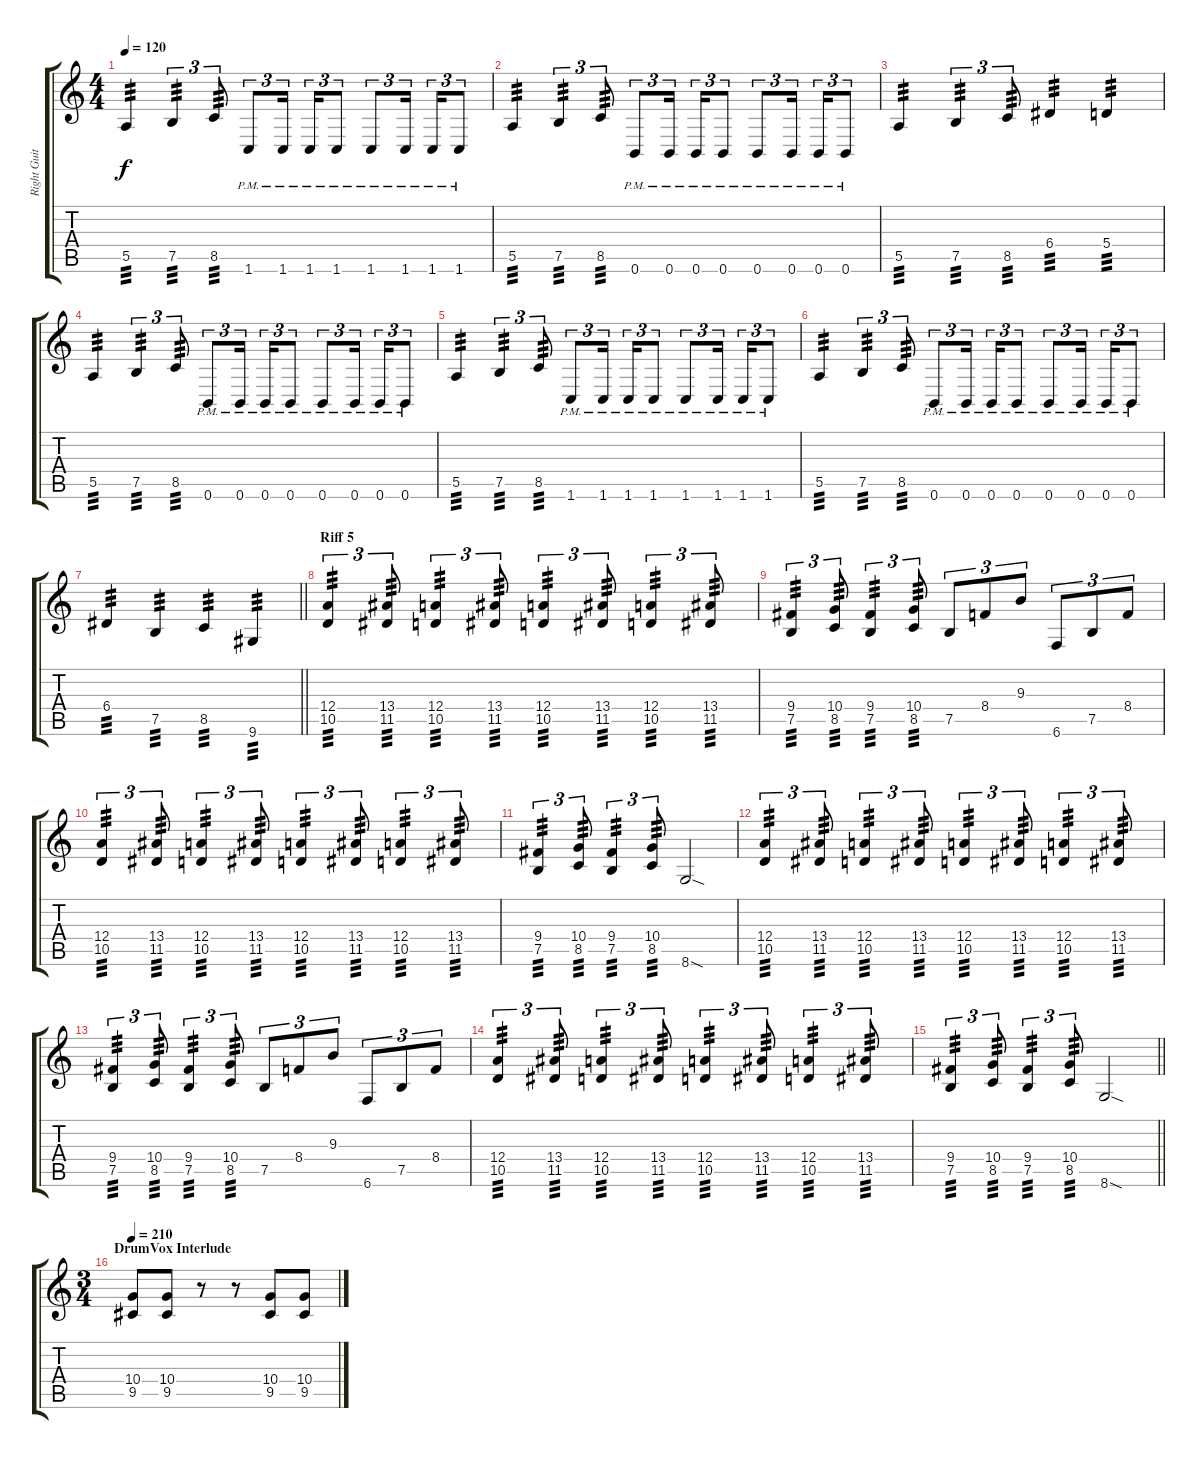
\track ("Right Guitar" "Right Guit") {instrument distortionguitar}
\staff {score tabs}
\tuning (B3 Gb3 D3 A2 E2 B1) {hide}
\ts (4 4)
\tempo 120
\clef g2
\ks c
5.5.4{tp 3 dy f} 7.5.4{tu (3 2) tp 3} 8.5.8{tu (3 2) tp 3} 1.6{pm}.8{tu (3 2)} 1.6{pm}.16{tu (3 2) beam splitsecondary} 1.6{pm}.16{tu (3 2)} 1.6{pm}.8{tu (3 2)} 1.6{pm}.8{tu (3 2)} 1.6{pm}.16{tu (3 2) beam splitsecondary} 1.6{pm}.16{tu (3 2)} 1.6{pm}.8{tu (3 2)} |
5.5.4{tp 3} 7.5.4{tu (3 2) tp 3} 8.5.8{tu (3 2) tp 3} 0.6{pm}.8{tu (3 2)} 0.6{pm}.16{tu (3 2) beam splitsecondary} 0.6{pm}.16{tu (3 2)} 0.6{pm}.8{tu (3 2)} 0.6{pm}.8{tu (3 2)} 0.6{pm}.16{tu (3 2) beam splitsecondary} 0.6{pm}.16{tu (3 2)} 0.6{pm}.8{tu (3 2)} |
5.5.4{tp 3} 7.5.4{tu (3 2) tp 3} 8.5.8{tu (3 2) tp 3} 6.4.4{tp 3} 5.4.4{tp 3} |
5.5.4{tp 3} 7.5.4{tu (3 2) tp 3} 8.5.8{tu (3 2) tp 3} 0.6{pm}.8{tu (3 2)} 0.6{pm}.16{tu (3 2) beam splitsecondary} 0.6{pm}.16{tu (3 2)} 0.6{pm}.8{tu (3 2)} 0.6{pm}.8{tu (3 2)} 0.6{pm}.16{tu (3 2) beam splitsecondary} 0.6{pm}.16{tu (3 2)} 0.6{pm}.8{tu (3 2)} |
5.5.4{tp 3} 7.5.4{tu (3 2) tp 3} 8.5.8{tu (3 2) tp 3} 1.6{pm}.8{tu (3 2)} 1.6{pm}.16{tu (3 2) beam splitsecondary} 1.6{pm}.16{tu (3 2)} 1.6{pm}.8{tu (3 2)} 1.6{pm}.8{tu (3 2)} 1.6{pm}.16{tu (3 2) beam splitsecondary} 1.6{pm}.16{tu (3 2)} 1.6{pm}.8{tu (3 2)} |
5.5.4{tp 3} 7.5.4{tu (3 2) tp 3} 8.5.8{tu (3 2) tp 3} 0.6{pm}.8{tu (3 2)} 0.6{pm}.16{tu (3 2) beam splitsecondary} 0.6{pm}.16{tu (3 2)} 0.6{pm}.8{tu (3 2)} 0.6{pm}.8{tu (3 2)} 0.6{pm}.16{tu (3 2) beam splitsecondary} 0.6{pm}.16{tu (3 2)} 0.6{pm}.8{tu (3 2)} |
\barLineRight lightlight
6.4.4{tp 3} 7.5.4{tp 3} 8.5.4{tp 3} 9.6.4{tp 3} |
\section ("" "Riff 5")
(12.4 10.5).4{tu (3 2) tp 3} (13.4 11.5).8{tu (3 2) tp 3} (12.4 10.5).4{tu (3 2) tp 3} (13.4 11.5).8{tu (3 2) tp 3} (12.4 10.5).4{tu (3 2) tp 3} (13.4 11.5).8{tu (3 2) tp 3} (12.4 10.5).4{tu (3 2) tp 3} (13.4 11.5).8{tu (3 2) tp 3} |
(9.4 7.5).4{tu (3 2) tp 3} (10.4 8.5).8{tu (3 2) tp 3} (9.4 7.5).4{tu (3 2) tp 3} (10.4 8.5).8{tu (3 2) tp 3} 7.5.8{tu (3 2)} 8.4.8{tu (3 2)} 9.3.8{tu (3 2)} 6.6.8{tu (3 2)} 7.5.8{tu (3 2)} 8.4.8{tu (3 2)} |
(12.4 10.5).4{tu (3 2) tp 3} (13.4 11.5).8{tu (3 2) tp 3} (12.4 10.5).4{tu (3 2) tp 3} (13.4 11.5).8{tu (3 2) tp 3} (12.4 10.5).4{tu (3 2) tp 3} (13.4 11.5).8{tu (3 2) tp 3} (12.4 10.5).4{tu (3 2) tp 3} (13.4 11.5).8{tu (3 2) tp 3} |
(9.4 7.5).4{tu (3 2) tp 3} (10.4 8.5).8{tu (3 2) tp 3} (9.4 7.5).4{tu (3 2) tp 3} (10.4 8.5).8{tu (3 2) tp 3} 8.6{sod}.2 |
(12.4 10.5).4{tu (3 2) tp 3} (13.4 11.5).8{tu (3 2) tp 3} (12.4 10.5).4{tu (3 2) tp 3} (13.4 11.5).8{tu (3 2) tp 3} (12.4 10.5).4{tu (3 2) tp 3} (13.4 11.5).8{tu (3 2) tp 3} (12.4 10.5).4{tu (3 2) tp 3} (13.4 11.5).8{tu (3 2) tp 3} |
(9.4 7.5).4{tu (3 2) tp 3} (10.4 8.5).8{tu (3 2) tp 3} (9.4 7.5).4{tu (3 2) tp 3} (10.4 8.5).8{tu (3 2) tp 3} 7.5.8{tu (3 2)} 8.4.8{tu (3 2)} 9.3.8{tu (3 2)} 6.6.8{tu (3 2)} 7.5.8{tu (3 2)} 8.4.8{tu (3 2)} |
(12.4 10.5).4{tu (3 2) tp 3} (13.4 11.5).8{tu (3 2) tp 3} (12.4 10.5).4{tu (3 2) tp 3} (13.4 11.5).8{tu (3 2) tp 3} (12.4 10.5).4{tu (3 2) tp 3} (13.4 11.5).8{tu (3 2) tp 3} (12.4 10.5).4{tu (3 2) tp 3} (13.4 11.5).8{tu (3 2) tp 3} |
\barLineRight lightlight
(9.4 7.5).4{tu (3 2) tp 3} (10.4 8.5).8{tu (3 2) tp 3} (9.4 7.5).4{tu (3 2) tp 3} (10.4 8.5).8{tu (3 2) tp 3} 8.6{sod}.2 |
\ts (3 4)
\section ("" "DrumVox Interlude")
\tempo 210
(10.4 9.5).8 (10.4 9.5).8 r.8 r.8 (10.4 9.5).8 (10.4 9.5).8
